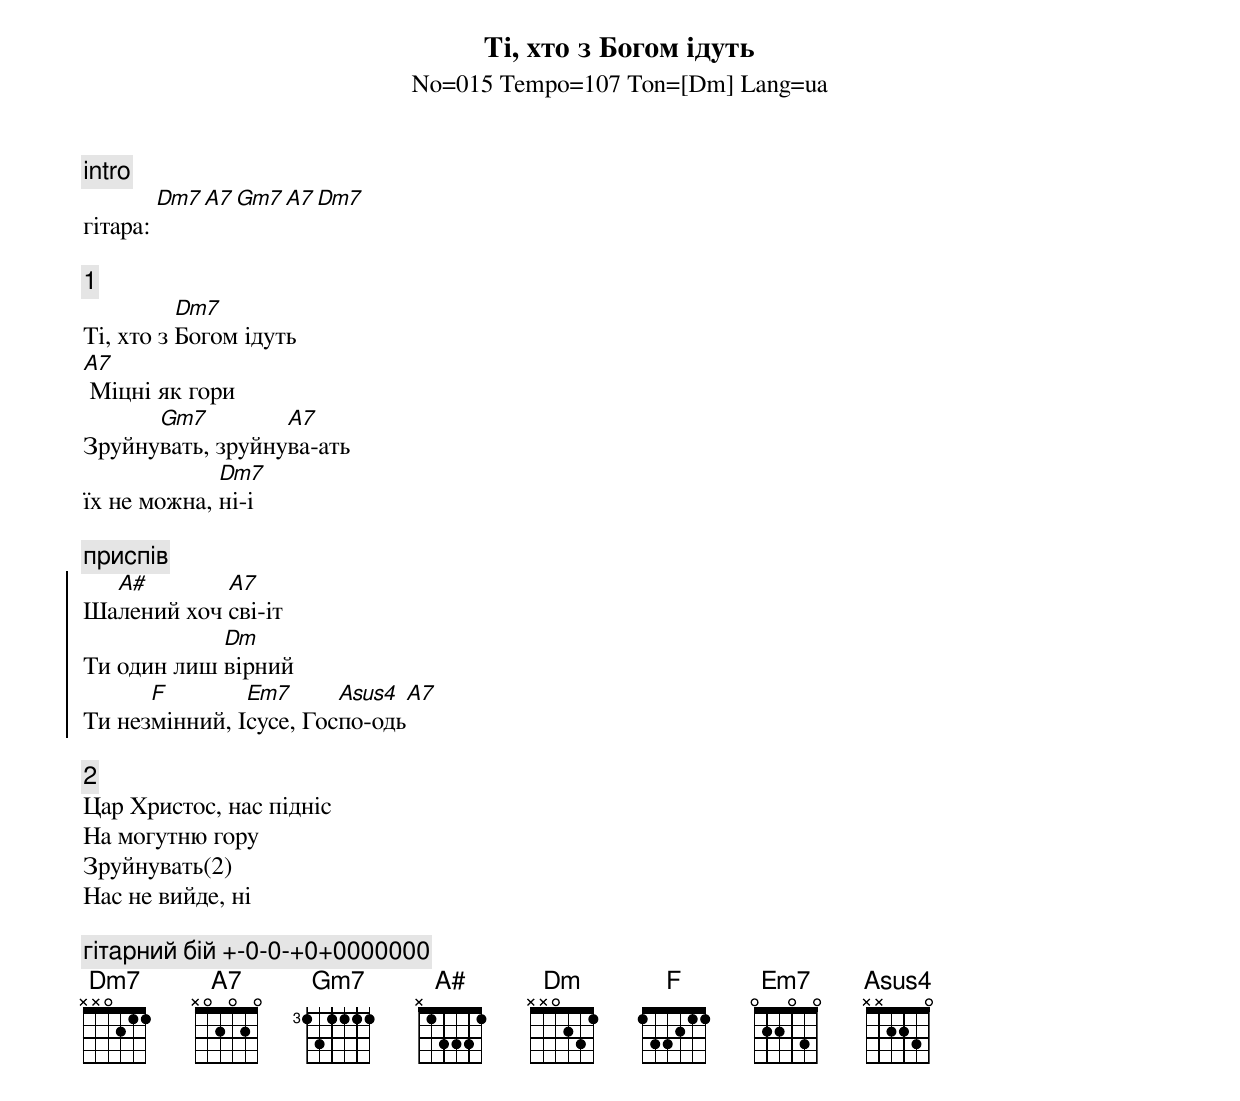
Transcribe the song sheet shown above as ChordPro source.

{title:Ті, хто з Богом ідуть}
{subtitle:No=015 Tempo=107 Ton=[Dm] Lang=ua}

{c: intro}
гітара: [Dm7][A7][Gm7][A7][Dm7]

{c: 1}
Ті, хто з [Dm7]Богом ідуть
[A7] Міцні як гори
Зруйну[Gm7]вать, зруйну[A7]ва-ать
їх не можна, [Dm7]ні-і

{c: приспів}
{soc}
Ша[A#]лений хоч [A7]сві-іт
Ти один лиш [Dm]вірний
Ти нез[F]мінний, І[Em7]сусе, Гос[Asus4]по-одь[A7]
{eoc}

{c: 2}
Цар Христос, нас підніс
На могутню гору
Зруйнувать(2)
Нас не вийде, ні

{c: гітарний бій +-0-0-+0+0000000}
